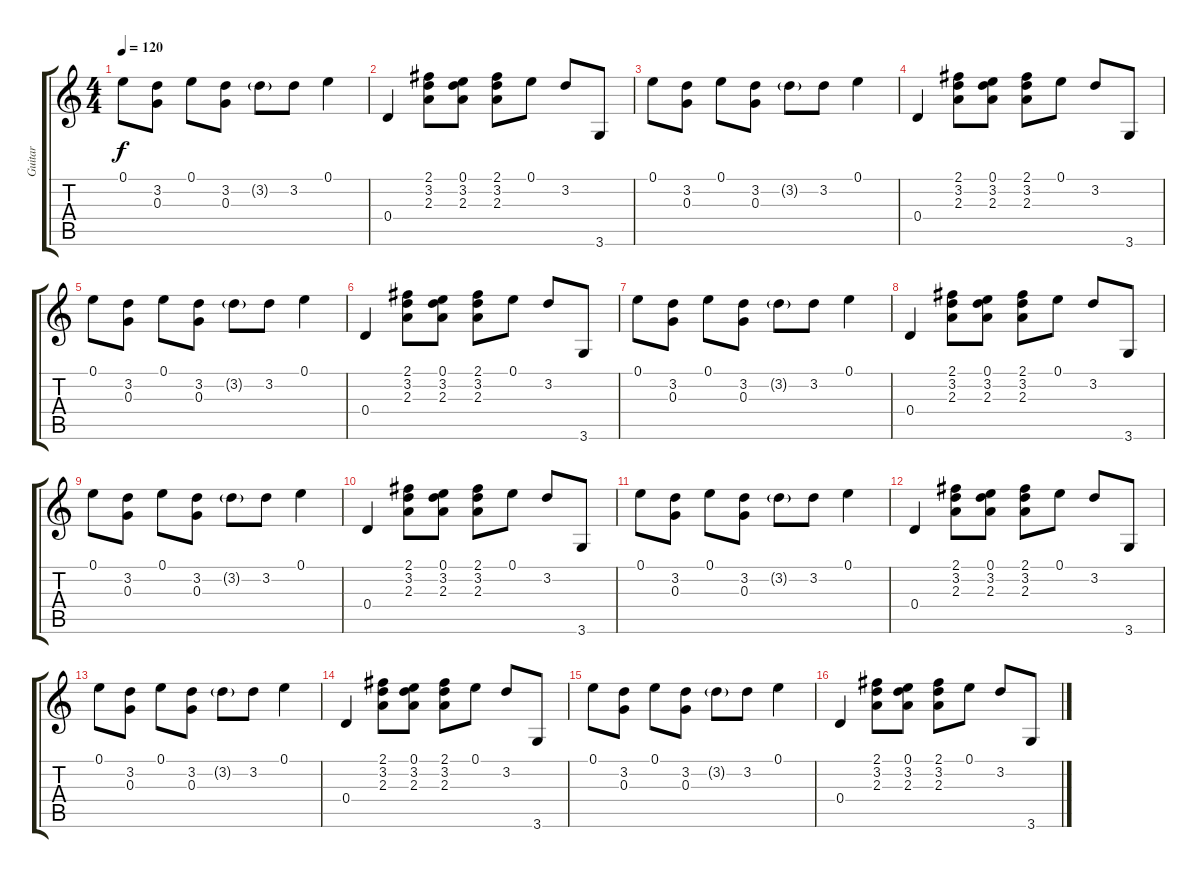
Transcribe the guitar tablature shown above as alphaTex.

\track ("Guitar" "Guitar") {instrument acousticguitarsteel}
\staff {score tabs}
\tuning (E4 B3 G3 D3 A2 E2) {hide}
\ts (4 4)
\tempo 120
\clef g2
\ks c
0.1.8{dy f} (3.2 0.3).8 0.1.8 (3.2 0.3).8 3.2{g}.8 3.2.8 0.1.4 |
0.4.4 (2.1 3.2 2.3).8 (0.1 3.2 2.3).8 (2.1 3.2 2.3).8 0.1.8 3.2.8 3.6.8 |
0.1.8 (3.2 0.3).8 0.1.8 (3.2 0.3).8 3.2{g}.8 3.2.8 0.1.4 |
0.4.4 (2.1 3.2 2.3).8 (0.1 3.2 2.3).8 (2.1 3.2 2.3).8 0.1.8 3.2.8 3.6.8 |
0.1.8 (3.2 0.3).8 0.1.8 (3.2 0.3).8 3.2{g}.8 3.2.8 0.1.4 |
0.4.4 (2.1 3.2 2.3).8 (0.1 3.2 2.3).8 (2.1 3.2 2.3).8 0.1.8 3.2.8 3.6.8 |
0.1.8 (3.2 0.3).8 0.1.8 (3.2 0.3).8 3.2{g}.8 3.2.8 0.1.4 |
0.4.4 (2.1 3.2 2.3).8 (0.1 3.2 2.3).8 (2.1 3.2 2.3).8 0.1.8 3.2.8 3.6.8 |
0.1.8 (3.2 0.3).8 0.1.8 (3.2 0.3).8 3.2{g}.8 3.2.8 0.1.4 |
0.4.4 (2.1 3.2 2.3).8 (0.1 3.2 2.3).8 (2.1 3.2 2.3).8 0.1.8 3.2.8 3.6.8 |
0.1.8 (3.2 0.3).8 0.1.8 (3.2 0.3).8 3.2{g}.8 3.2.8 0.1.4 |
0.4.4 (2.1 3.2 2.3).8 (0.1 3.2 2.3).8 (2.1 3.2 2.3).8 0.1.8 3.2.8 3.6.8 |
0.1.8 (3.2 0.3).8 0.1.8 (3.2 0.3).8 3.2{g}.8 3.2.8 0.1.4 |
0.4.4 (2.1 3.2 2.3).8 (0.1 3.2 2.3).8 (2.1 3.2 2.3).8 0.1.8 3.2.8 3.6.8 |
0.1.8 (3.2 0.3).8 0.1.8 (3.2 0.3).8 3.2{g}.8 3.2.8 0.1.4 |
0.4.4 (2.1 3.2 2.3).8 (0.1 3.2 2.3).8 (2.1 3.2 2.3).8 0.1.8 3.2.8 3.6.8
